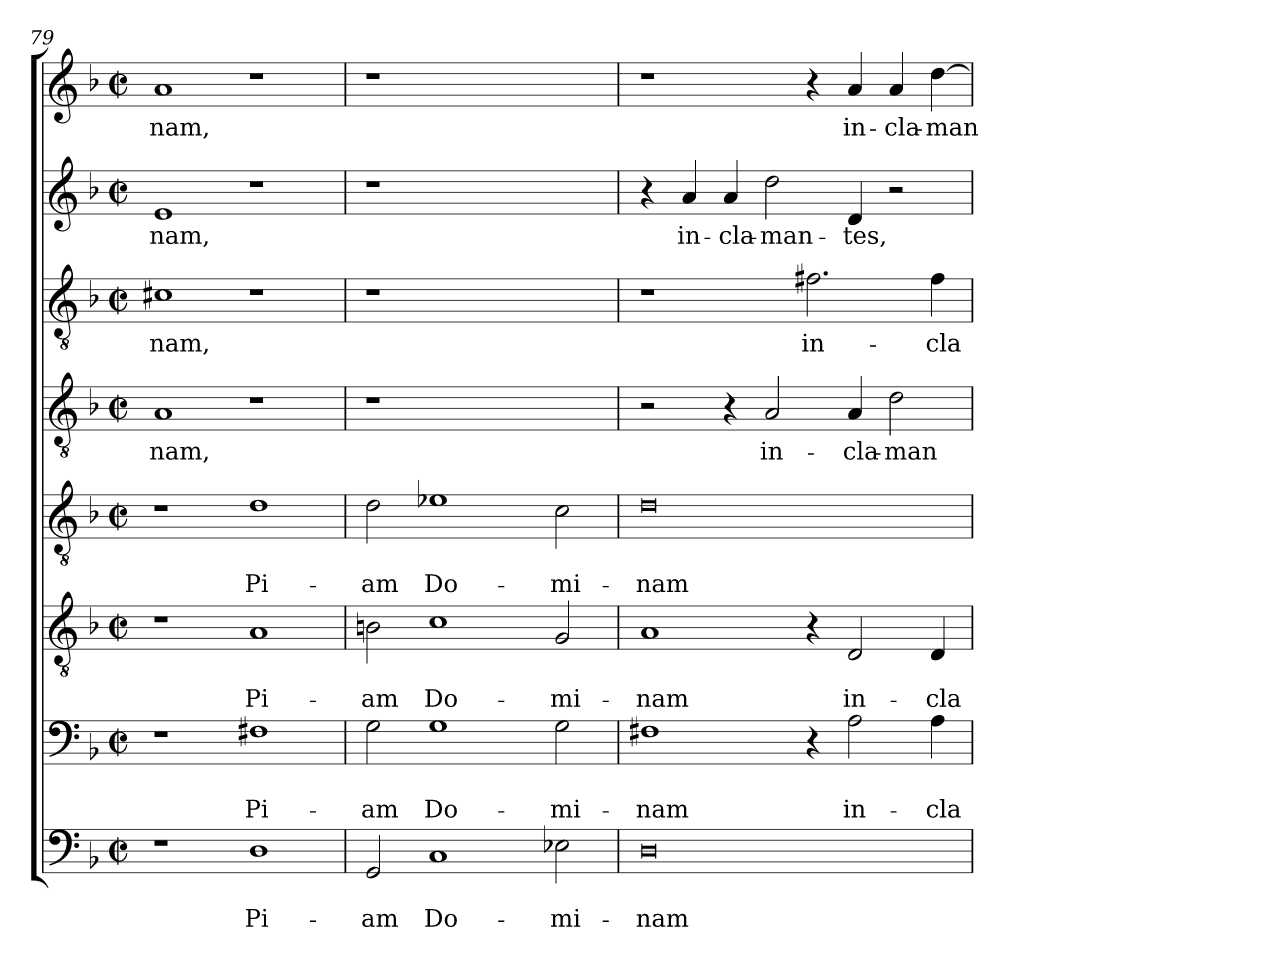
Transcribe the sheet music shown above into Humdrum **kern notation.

**kern	**text	**text	**kern	**text	**text	**kern	**text	**text	**kern	**text	**text	**kern	**text	**kern	**text	**kern	**text	**kern	**text
*part8	*part8	*part8	*part7	*part7	*part7	*part6	*part6	*part6	*part5	*part5	*part5	*part4	*part4	*part3	*part3	*part2	*part2	*part1	*part1
*staff8	*staff8	*staff8	*staff7	*staff7	*staff7	*staff6	*staff6	*staff6	*staff5	*staff5	*staff5	*staff4	*staff4	*staff3	*staff3	*staff2	*staff2	*staff1	*staff1
*clefF4	*	*	*clefF4	*	*	*clefGv2	*	*	*clefGv2	*	*	*clefGv2	*	*clefGv2	*	*clefG2	*	*clefG2	*
*k[b-]	*	*	*k[b-]	*	*	*k[b-]	*	*	*k[b-]	*	*	*k[b-]	*	*k[b-]	*	*k[b-]	*	*k[b-]	*
*F:	*	*	*F:	*	*	*F:	*	*	*F:	*	*	*F:	*	*F:	*	*F:	*	*F:	*
*M2/2	*	*	*M2/2	*	*	*M2/2	*	*	*M2/2	*	*	*M2/2	*	*M2/2	*	*M2/2	*	*M2/2	*
*met(c|)	*	*	*met(c|)	*	*	*met(c|)	*	*	*met(c|)	*	*	*met(c|)	*	*met(c|)	*	*met(c|)	*	*met(c|)	*
=79	=79	=79	=79	=79	=79	=79	=79	=79	=79	=79	=79	=79	=79	=79	=79	=79	=79	=79	=79
!	!	!	!	!	!	!	!	!	!	!	!	!	!LO:LY:b	!	!LO:LY:b	!	!LO:LY:b	!	!LO:LY:b
1r	.	.	1r	.	.	1r	.	.	1r	.	.	1A	-nam,	1c#X	-nam,	1e	-nam,	1a	-nam,
!	!	!LO:LY:b	!	!	!LO:LY:b	!	!	!LO:LY:b	!	!	!LO:LY:b	!	!	!	!	!	!	!	!
1D	.	Pi-	1F#X	.	Pi-	1A	.	Pi-	1d	.	Pi-	1r	.	1r	.	1r	.	1r	.
=80	=80	=80	=80	=80	=80	=80	=80	=80	=80	=80	=80	=80	=80	=80	=80	=80	=80	=80	=80
!	!	!LO:LY:b	!	!	!LO:LY:b	!	!	!LO:LY:b	!	!	!LO:LY:b	!	!	!LO:N:vis=1	!	!	!	!	!
2GG/	.	-am	2G\	.	-am	2Bn\	.	-am	2d\	.	-am	1r	.	1r	.	1r	.	1r	.
!	!	!LO:LY:b	!	!	!LO:LY:b	!	!	!LO:LY:b	!	!	!LO:LY:b	!	!	!	!	!	!	!	!
1C	.	Do-	1G	.	Do-	1c	.	Do-	1e-X	.	Do-	.	.	.	.	.	.	.	.
.	.	.	.	.	.	.	.	.	.	.	.	1ryy	.	1ryy	.	1ryy	.	1ryy	.
!	!	!LO:LY:b	!	!	!LO:LY:b	!	!	!LO:LY:b	!	!	!LO:LY:b	!	!	!	!	!	!	!	!
2E-X\	.	-mi-	2G\	.	-mi-	2G/	.	-mi-	2c\	.	-mi-	.	.	.	.	.	.	.	.
=81	=81	=81	=81	=81	=81	=81	=81	=81	=81	=81	=81	=81	=81	=81	=81	=81	=81	=81	=81
!	!	!LO:LY:b	!	!	!LO:LY:b	!	!	!LO:LY:b	!	!	!LO:LY:b	!	!	!	!	!	!	!	!
0D	.	-nam	1F#X	.	-nam	1A	.	-nam	0d	.	-nam	2r	.	1r	.	4r	.	1r	.
!	!	!	!	!	!	!	!	!	!	!	!	!	!	!	!	!	!LO:LY:b	!	!
.	.	.	.	.	.	.	.	.	.	.	.	.	.	.	.	4a/	in-	.	.
!	!	!	!	!	!	!	!	!	!	!	!	!	!	!	!	!	!LO:LY:b	!	!
.	.	.	.	.	.	.	.	.	.	.	.	4r	.	.	.	4a/	-cla-	.	.
!	!	!	!	!	!	!	!	!	!	!	!	!	!LO:LY:b	!	!	!	!LO:LY:b	!	!
.	.	.	.	.	.	.	.	.	.	.	.	2A/	in-	.	.	2dd\	-man-	.	.
!	!	!	!	!	!	!	!	!	!	!	!	!	!	!	!LO:LY:b	!	!	!	!
.	.	.	4r	.	.	4r	.	.	.	.	.	.	.	2.f#X\	in-	.	.	4r	.
!	!	!	!	!	!LO:LY:b	!	!	!LO:LY:b	!	!	!	!	!LO:LY:b	!	!	!	!LO:LY:b	!	!LO:LY:b
.	.	.	2A\	.	in-	2D/	.	in-	.	.	.	4A/	-cla-	.	.	4d/	-tes,	4a/	in-
!	!	!	!	!	!	!	!	!	!	!	!	!	!LO:LY:b	!	!	!	!	!	!LO:LY:b
.	.	.	.	.	.	.	.	.	.	.	.	2d\	-man-	.	.	2r	.	4a/	-cla-
!	!	!	!	!	!LO:LY:b	!	!	!LO:LY:b	!	!	!	!	!	!	!LO:LY:b	!	!	!	!LO:LY:b
.	.	.	4A\	.	-cla-	4D/	.	-cla-	.	.	.	.	.	4f#\	-cla-	.	.	[4dd\	-man-
=	=	=	=	=	=	=	=	=	=	=	=	=	=	=	=	=	=	=	=
*-	*-	*-	*-	*-	*-	*-	*-	*-	*-	*-	*-	*-	*-	*-	*-	*-	*-	*-	*-
